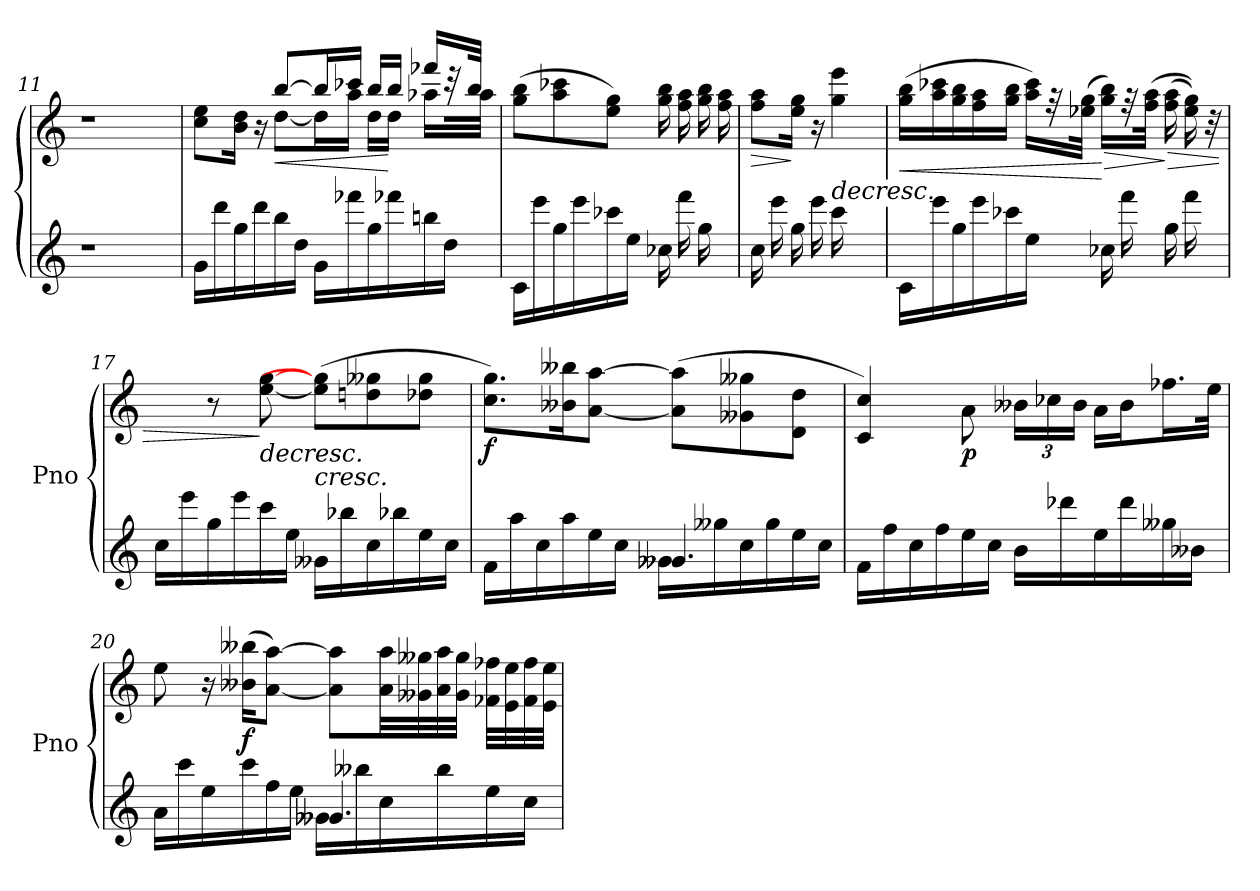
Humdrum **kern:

**kern	**kern	**dynam
*part1	*part1	*part1
*staff2	*staff1	*staff1/2
*I'Pno	*	*
=11	=11	=11
1r	1r	.
=12	=12	=12
1r	1r	.
!!LO:PB:g=z
=13	=13	=13
*	*^	*
16g\LL	4ryy	8cc\ 8ee\L	.
16ddd\	.	.	.
16gg\	.	(>16b\ 16dd\Jk	.
16ddd\	.	16r	.
!	!	!	!LO:HP:b
!	!	!	!LO:HP:n=1:b
16bb\	[>8bb/L	[<8dd\L	> <
16dd\JJ	.	.	.
16g\LL	16bb/L]	16ddn\L]	]
16fff-X\	16ccc-X/JJ	16aa\JJ	.
16gg\	16bb/LL	16dd\LL	.
16fff-X\	16bb/JJ	16dd\JJ	[
16bbn\	16fff-/LL	16aa-X\LL	.
16dd\JJ	32r	32ryy	.
.	32bb/JJk	32aa-\JJk	.
*	*v	*v	*
=14	=14	=14
16c\LL	(>8gg\ 8bb\L	.
16eee\	.	.
16gg\	8aa\ 8ccc-X\	.
16eee\	.	.
16ccc-\	8ee\ 8gg\J)	.
16ee\JJ	.	.
16cc-\LL	16gg\ 16bb\LL	.
16fff\	16ff\ 16aa\	.
16gg\	16gg\ 16bb\J	.
16ryy	16ff\ 16aa\L	.
!!LO:LB:g=z
=15	=15	=15
!	!	!LO:HP:b
16cc\LL	8ff\ 8aa\L	>
16eee\	.	.
16gg\	(>16ee\ 16gg\Jk	]
16eee\	16r	.
!	!	!LO:HP:b
16ccc\	4gg\ 4eee\	>
8.ryy	.	.
=16	=16	=16
!	!	!LO:HP:b
16c\LL	(>16gg\ 16bb\LL	<
16eee\	16aa\ 16ccc-X\	.
16gg\	16gg\ 16bb\	.
16eee\	16ff\ 16aa\	.
16ccc-\	16gg\ 16bb\JJ	.
16ee\JJ	16aa\ 16ccc-\LL)	]
16ryy	32r	.
.	(>32ee-X\ 32gg\JJk	.
!	!	!LO:HP:n=1:b
16cc-\LL	(16gg\ 16bb\LL)	[ >
16fff\	32r	.
.	(>32ff\ 32aa\JJk	.
!	!	!LO:HP:n=1:b
16gg\	(>16ff\ 16aa\LL	] >
16fff\	16ee-\ 16gg\))	.
32ryy	32r	.
!!LO:LB:g=z
=17	=17	=17
16cc\LL	8ryy	.
16eee\	.	.
16gg\	8r	.
16eee\	.	.
!	!	!LO:HP:n=1:b
16ccc\	[<8ee\ [>8gg\	] >
16ee\JJ	.	.
!	!	!LO:HP:b
16g--X\LL	(>8ee\] 8gg--\]L	<
16bb-X\	.	.
16cc\	8ddn\ 8gg--\	.
16bb-X\	.	.
16ee\	8dd-X\ 8gg--\J	]
16cc\JJ	.	.
=18	=18	=18
*^	*	*
!	!	!	!LO:DY:b
4.ryy	16f\LL	8.cc\ 8.gg\L)	f
.	16aa\	.	.
.	16cc\	.	.
.	16aa\	16b--X\ 16bb--X\k	.
.	16ee\	[<8a\ [>8aa\J	.
.	16cc\JJ	.	.
4.g--X/	16g--X\LL	(>8a\] 8aa\]L	.
.	16gg--X\	.	.
.	16cc\	8g--\ 8gg--\	.
.	16gg--\	.	.
.	16ee\	8d\ 8dd\J	.
.	16cc\JJ	.	.
*v	*v	*	*
=19	=19	=19
16f\LL	4c/ 4cc/)	.
16ff\	.	.
16cc\	.	.
16ff\	.	.
!	!	!LO:DY:b
16ee\	8a\	p
16cc\JJ	.	.
16b\LL	24b--X\LL	.
.	24cc-X\	.
16ddd-X\	.	.
.	24b--\JJ	.
16ee\	16a\LL	.
16ddd-\	16b--\J	.
16gg--X\	16.ff-X\L	.
16b--\JJ	.	.
.	32ee\JJk	.
!!LO:LB:g=z
=20	=20	=20
*^	*	*
4.ryy	16a\LL	(>8ee\	.
.	16ccc\	.	.
.	16ee\	16r	.
!	!	!	!LO:DY:b
.	16ccc\	(>16b--X\ 16bb--X\KL	f
.	16ff\	[<8a\ [>8aa\J)	.
.	16ee\JJ	.	.
4.g--X/	16g--X\LL	8a\] 8aa\]L	.
.	16bb--\	.	.
.	16cc\	32a\ 32aa\LL	.
.	.	32g--\ 32gg--\	.
.	16bb--\	32a\ 32aa\	.
.	.	32g--\ 32gg--\JJJ	.
.	16ee\	32f-X\ 32ff-X\LLL	.
.	.	32e\ 32ee\	.
.	16cc\JJ	32f-\ 32ff-\	.
.	.	32e\ 32ee\JJJ	[
*v	*v	*	*
=	=	=
*-	*-	*-
